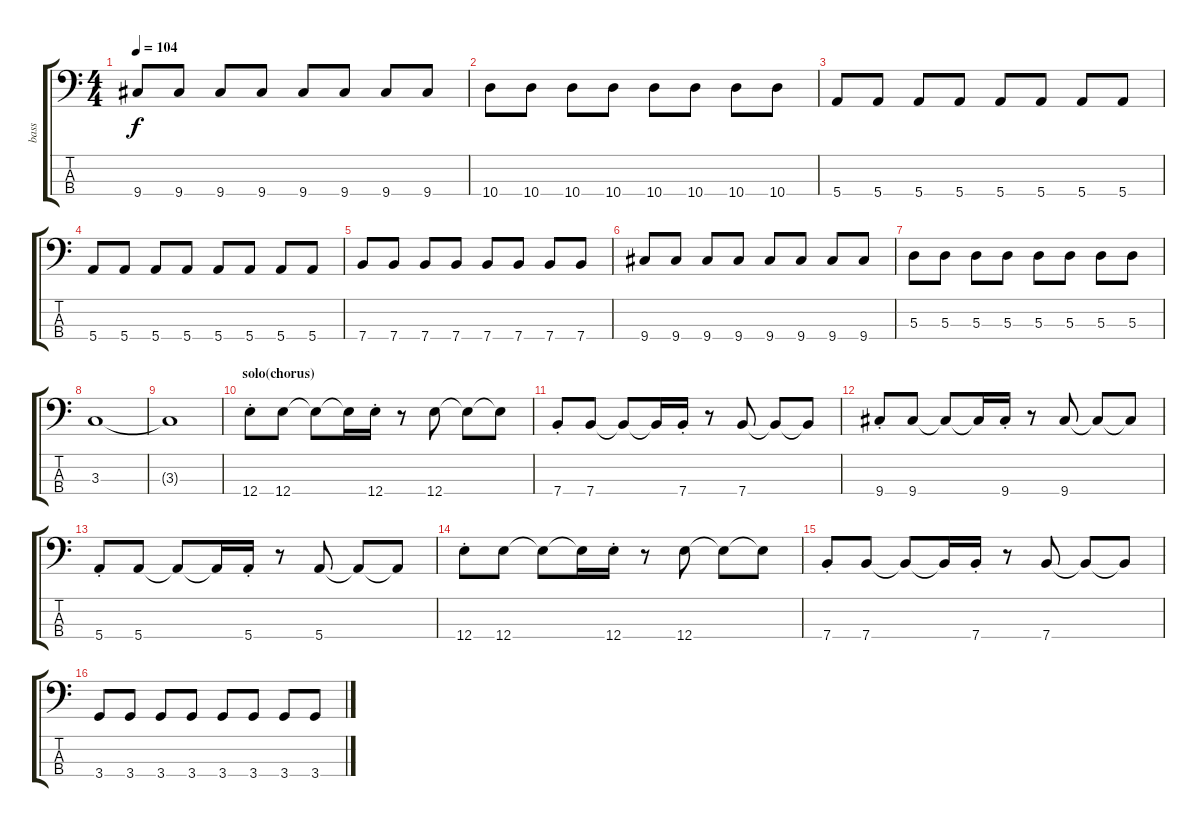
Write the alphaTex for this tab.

\track ("bass" "bass") {instrument electricbassfinger}
\staff {score tabs}
\tuning (G2 D2 A1 E1) {hide}
\ts (4 4)
\tempo 104
\clef f4
\ks c
9.4.8{dy f} 9.4.8 9.4.8 9.4.8 9.4.8 9.4.8 9.4.8 9.4.8 |
10.4.8 10.4.8 10.4.8 10.4.8 10.4.8 10.4.8 10.4.8 10.4.8 |
5.4.8 5.4.8 5.4.8 5.4.8 5.4.8 5.4.8 5.4.8 5.4.8 |
5.4.8 5.4.8 5.4.8 5.4.8 5.4.8 5.4.8 5.4.8 5.4.8 |
7.4.8 7.4.8 7.4.8 7.4.8 7.4.8 7.4.8 7.4.8 7.4.8 |
9.4.8 9.4.8 9.4.8 9.4.8 9.4.8 9.4.8 9.4.8 9.4.8 |
5.3.8 5.3.8 5.3.8 5.3.8 5.3.8 5.3.8 5.3.8 5.3.8 |
3.3.1 |
3.3{t}.1 |
\section ("" "solo(chorus)")
12.4{st}.8 12.4.8 12.4{t}.8 12.4{t}.16 12.4{st}.16 r.8 12.4.8 12.4{t}.8 12.4{t}.8 |
7.4{st}.8 7.4.8 7.4{t}.8 7.4{t}.16 7.4{st}.16 r.8 7.4.8 7.4{t}.8 7.4{t}.8 |
9.4{st}.8 9.4.8 9.4{t}.8 9.4{t}.16 9.4{st}.16 r.8 9.4.8 9.4{t}.8 9.4{t}.8 |
5.4{st}.8 5.4.8 5.4{t}.8 5.4{t}.16 5.4{st}.16 r.8 5.4.8 5.4{t}.8 5.4{t}.8 |
12.4{st}.8 12.4.8 12.4{t}.8 12.4{t}.16 12.4{st}.16 r.8 12.4.8 12.4{t}.8 12.4{t}.8 |
7.4{st}.8 7.4.8 7.4{t}.8 7.4{t}.16 7.4{st}.16 r.8 7.4.8 7.4{t}.8 7.4{t}.8 |
3.4.8 3.4.8 3.4.8 3.4.8 3.4.8 3.4.8 3.4.8 3.4.8
